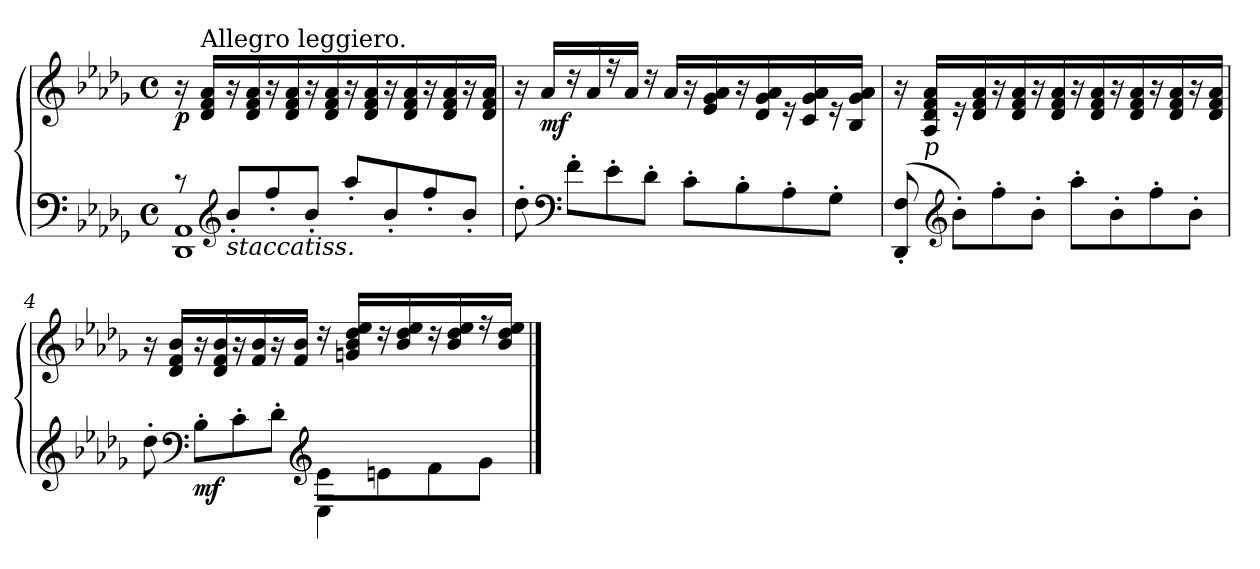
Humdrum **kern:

**kern	**kern	**dynam
*part1	*part1	*part1
*staff2	*staff1	*staff1/2
*clefF4	*clefG2	*
*k[b-e-a-d-g-]	*k[b-e-a-d-g-]	*
*M4/4	*M4/4	*
*met(c)	*met(c)	*
=1	=1	=1
*^	*	*
!	!	!	!LO:DY:b
1DD- 1AA-	8rc	16r	p
!	!	!LO:TX:a:t=Allegro leggiero.	!
.	.	16d-/ 16f/ 16a-/LL	.
*clefG2	*	*	*
!	!LO:TX:b:i:t=staccatiss.	!	!
.	8b-'/L	16r	.
.	.	16d-/ 16f/ 16a-/	.
.	8ff'/	16r	.
.	.	16d-/ 16f/ 16a-/	.
.	8b-'/J	16r	.
*	*	*MM152	*
.	.	16d-/ 16f/ 16a-/	.
.	8aa-'/L	16r	.
.	.	16d-/ 16f/ 16a-/	.
.	8b-'/	16r	.
.	.	16d-/ 16f/ 16a-/	.
.	8ff'/	16r	.
.	.	16d-/ 16f/ 16a-/	.
.	8b-'/J	16r	.
.	.	16d-/ 16f/ 16a-/JJ	.
*v	*v	*	*
=2	=2	=2
8dd-'\	16r	.
!	!	!LO:DY:b
.	16a-/LL	mf
*clefF4	*	*
8f'\L	16rdd	.
.	16a-/	.
8e-'\	16rff	.
.	16a-/JJ	.
8d-'\J	16rdd	.
.	16a-/LL	.
8c'\L	16r	.
.	16e-/ 16g-/ 16a-/	.
8B-'\	16r	.
.	16d-/ 16g-/ 16a-/	.
8A-'\	16r	.
.	16c/ 16g-/ 16a-/	.
8G-'\J	16r	.
.	16B-/ 16g-/ 16a-/JJ	.
!!LO:LB:g=z
=3	=3	=3
(>8DD-'/ 8F'/	16r	.
!	!LO:TX:b:i:t=p	!
.	16A-/ 16d-/ 16f/ 16a-/LL	.
*clefG2	*	*
8b-'\L)	16r	.
.	16d-/ 16f/ 16a-/	.
8ff'\	16r	.
.	16d-/ 16f/ 16a-/	.
8b-'\J	16r	.
.	16d-/ 16f/ 16a-/	.
8aa-'\L	16r	.
.	16d-/ 16f/ 16a-/	.
8b-'\	16r	.
.	16d-/ 16f/ 16a-/	.
8ff'\	16r	.
.	16d-/ 16f/ 16a-/	.
8b-'\J	16r	.
.	16d-/ 16f/ 16a-/JJ	.
=4	=4	=4
*^	*	*
8dd-'\	2ryy	16r	.
.	.	16d-/ 16f/ 16b-/LL	.
*clefF4	*	*	*
!	!	!	!LO:DY:b=2
8B-'\L	.	16r	mf
.	.	16d-/ 16f/ 16b-/	.
8c'\	.	16r	.
.	.	16f/ 16b-/	.
8d-'\J	.	16r	.
.	.	16f/ 16b-/JJ	.
*clefG2	*	*	*
8e-\L	4E-\	16rdd	.
.	.	16gn/ 16b-/ 16dd-/ 16ee-/LL	.
8en\	.	16rdd	.
.	.	16b-/ 16dd-/ 16ee-/	.
8f\	4ryy	16rdd	.
.	.	16b-/ 16dd-/ 16ee-/	.
8g-\J	.	16rff	.
.	.	16b-/ 16dd-/ 16ee-/JJ	.
*v	*v	*	*
==	==	==
*-	*-	*-
